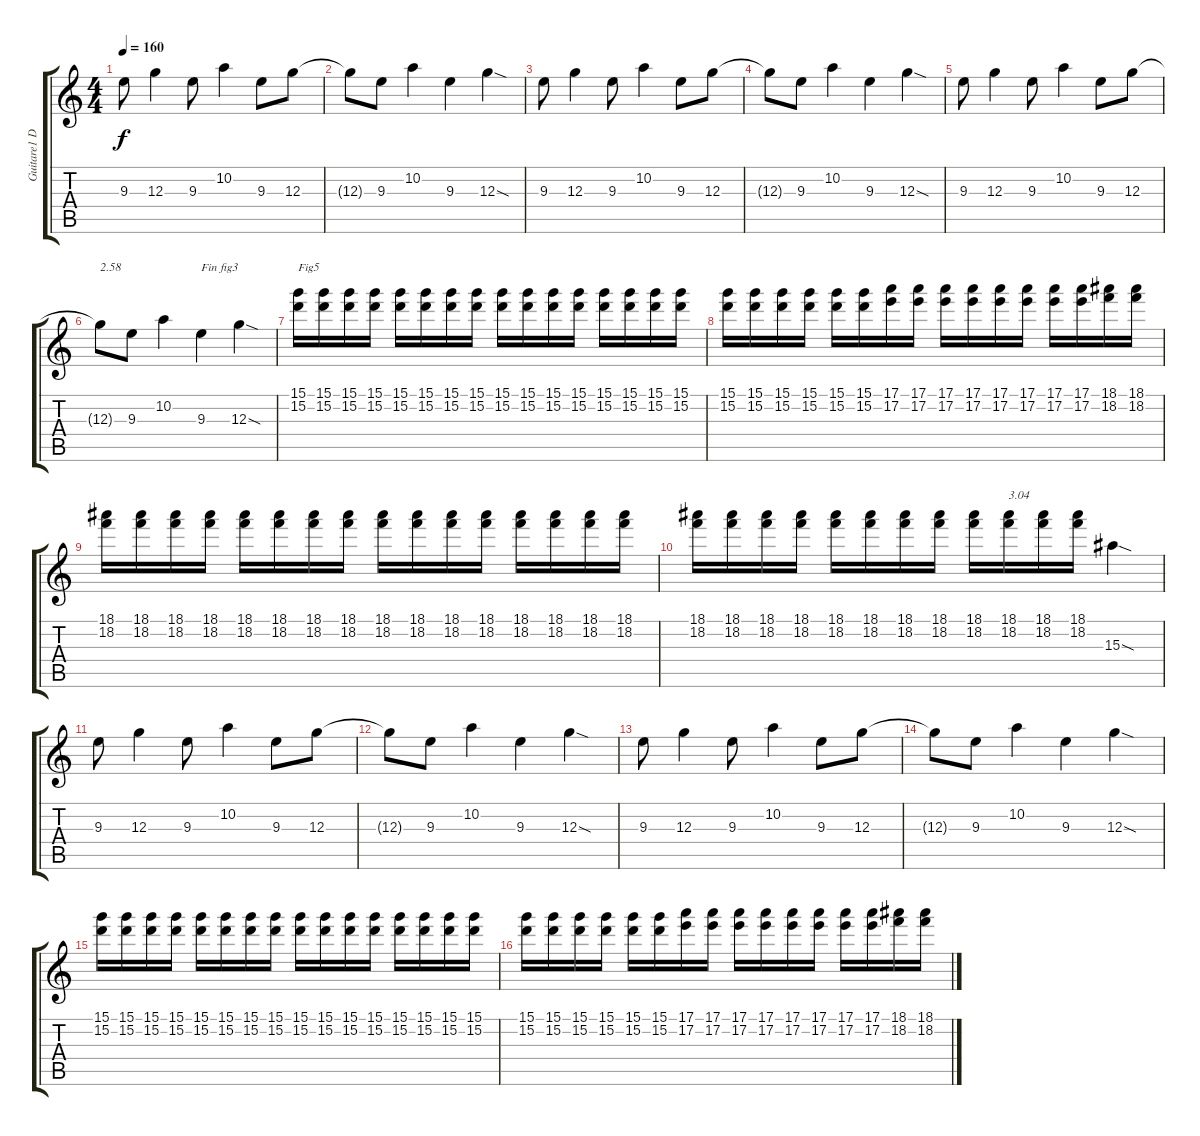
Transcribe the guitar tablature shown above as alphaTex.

\track ("Guitare1 Dr-D" "Guitare1 D") {instrument distortionguitar}
\staff {score tabs}
\tuning (E4 B3 G3 D3 A2 D2) {hide}
\ts (4 4)
\tempo 160
\clef g2
\ks c
9.3.8{dy f} 12.3.4 9.3.8 10.2.4 9.3.8 12.3.8 |
12.3{t}.8 9.3.8 10.2.4 9.3.4 12.3{sod}.4 |
9.3.8 12.3.4 9.3.8 10.2.4 9.3.8 12.3.8 |
12.3{t}.8 9.3.8 10.2.4 9.3.4 12.3{sod}.4 |
9.3.8 12.3.4 9.3.8 10.2.4 9.3.8 12.3.8 |
12.3{t}.8{txt "2.58"} 9.3.8 10.2.4 9.3.4{txt "Fin fig3"} 12.3{sod}.4 |
(15.1 15.2).16{txt "Fig5"} (15.1 15.2).16 (15.1 15.2).16 (15.1 15.2).16 (15.1 15.2).16 (15.1 15.2).16 (15.1 15.2).16 (15.1 15.2).16 (15.1 15.2).16 (15.1 15.2).16 (15.1 15.2).16 (15.1 15.2).16 (15.1 15.2).16 (15.1 15.2).16 (15.1 15.2).16 (15.1 15.2).16 |
(15.1 15.2).16 (15.1 15.2).16 (15.1 15.2).16 (15.1 15.2).16 (15.1 15.2).16 (15.1 15.2).16 (17.1 17.2).16 (17.1 17.2).16 (17.1 17.2).16 (17.1 17.2).16 (17.1 17.2).16 (17.1 17.2).16 (17.1 17.2).16 (17.1 17.2).16 (18.1 18.2).16 (18.1 18.2).16 |
(18.1 18.2).16 (18.1 18.2).16 (18.1 18.2).16 (18.1 18.2).16 (18.1 18.2).16 (18.1 18.2).16 (18.1 18.2).16 (18.1 18.2).16 (18.1 18.2).16 (18.1 18.2).16 (18.1 18.2).16 (18.1 18.2).16 (18.1 18.2).16 (18.1 18.2).16 (18.1 18.2).16 (18.1 18.2).16 |
(18.1 18.2).16 (18.1 18.2).16 (18.1 18.2).16 (18.1 18.2).16 (18.1 18.2).16 (18.1 18.2).16 (18.1 18.2).16 (18.1 18.2).16 (18.1 18.2).16 (18.1 18.2).16{txt "3.04"} (18.1 18.2).16 (18.1 18.2).16 15.3{sod}.4 |
9.3.8 12.3.4 9.3.8 10.2.4 9.3.8 12.3.8 |
12.3{t}.8 9.3.8 10.2.4 9.3.4 12.3{sod}.4 |
9.3.8 12.3.4 9.3.8 10.2.4 9.3.8 12.3.8 |
12.3{t}.8 9.3.8 10.2.4 9.3.4 12.3{sod}.4 |
(15.1 15.2).16 (15.1 15.2).16 (15.1 15.2).16 (15.1 15.2).16 (15.1 15.2).16 (15.1 15.2).16 (15.1 15.2).16 (15.1 15.2).16 (15.1 15.2).16 (15.1 15.2).16 (15.1 15.2).16 (15.1 15.2).16 (15.1 15.2).16 (15.1 15.2).16 (15.1 15.2).16 (15.1 15.2).16 |
(15.1 15.2).16 (15.1 15.2).16 (15.1 15.2).16 (15.1 15.2).16 (15.1 15.2).16 (15.1 15.2).16 (17.1 17.2).16 (17.1 17.2).16 (17.1 17.2).16 (17.1 17.2).16 (17.1 17.2).16 (17.1 17.2).16 (17.1 17.2).16 (17.1 17.2).16 (18.1 18.2).16 (18.1 18.2).16
